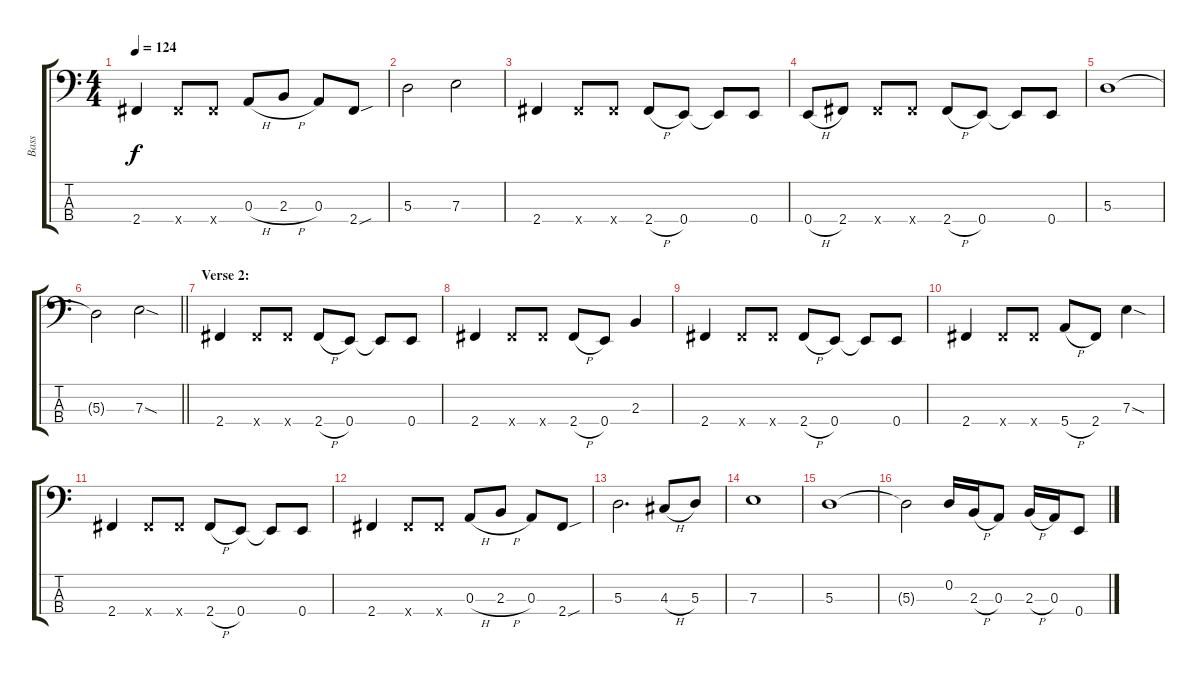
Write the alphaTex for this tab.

\track ("Bass" "Bass") {instrument electricbasspick}
\staff {score tabs}
\tuning (G2 D2 A1 E1) {hide}
\ts (4 4)
\tempo 124
\clef f4
\ks c
2.4.4{dy f} 2.4{x}.8 2.4{x}.8 0.3{h}.8 2.3{h}.8 0.3.8 2.4{sou}.8 |
5.3.2 7.3.2 |
2.4.4 2.4{x}.8 2.4{x}.8 2.4{h}.8 0.4.8 0.4{t}.8 0.4.8 |
0.4{h}.8 2.4.8 2.4{x}.8 2.4{x}.8 2.4{h}.8 0.4.8 0.4{t}.8 0.4.8 |
5.3.1 |
\barLineRight lightlight
5.3{t}.2 7.3{sod}.2 |
\section ("" "Verse 2:")
2.4.4 2.4{x}.8 2.4{x}.8 2.4{h}.8 0.4.8 0.4{t}.8 0.4.8 |
2.4.4 2.4{x}.8 2.4{x}.8 2.4{h}.8 0.4.8 2.3.4 |
2.4.4 2.4{x}.8 2.4{x}.8 2.4{h}.8 0.4.8 0.4{t}.8 0.4.8 |
2.4.4 2.4{x}.8 2.4{x}.8 5.4{h}.8 2.4.8 7.3{sod}.4 |
2.4.4 2.4{x}.8 2.4{x}.8 2.4{h}.8 0.4.8 0.4{t}.8 0.4.8 |
2.4.4 2.4{x}.8 2.4{x}.8 0.3{h}.8 2.3{h}.8 0.3.8 2.4{sou}.8 |
5.3.2{d} 4.3{h}.8 5.3.8 |
7.3.1 |
5.3.1 |
5.3{t}.2 0.2.16 2.3{h}.16 0.3.8 2.3{h}.16 0.3.16 0.4.8
